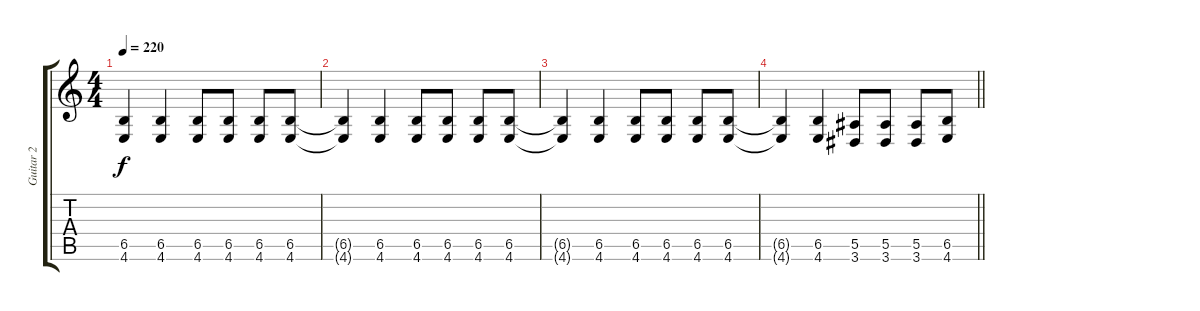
\track ("Guitar 2" "Guitar 2") {instrument overdrivenguitar}
\staff {score tabs}
\tuning (C4 G3 Eb3 Bb2 F2 C2) {hide}
\ts (4 4)
\tempo 220
\clef g2
\ks c
(6.5{t} 4.6{t}).4{dy f} (6.5 4.6).4 (6.5 4.6).8 (6.5 4.6).8 (6.5 4.6).8 (6.5 4.6).8 |
(6.5{t} 4.6{t}).4 (6.5 4.6).4 (6.5 4.6).8 (6.5 4.6).8 (6.5 4.6).8 (6.5 4.6).8 |
(6.5{t} 4.6{t}).4 (6.5 4.6).4 (6.5 4.6).8 (6.5 4.6).8 (6.5 4.6).8 (6.5 4.6).8 |
\barLineRight lightlight
(6.5{t} 4.6{t}).4 (6.5 4.6).4 (5.5 3.6).8 (5.5 3.6).8 (5.5 3.6).8 (6.5 4.6).8
